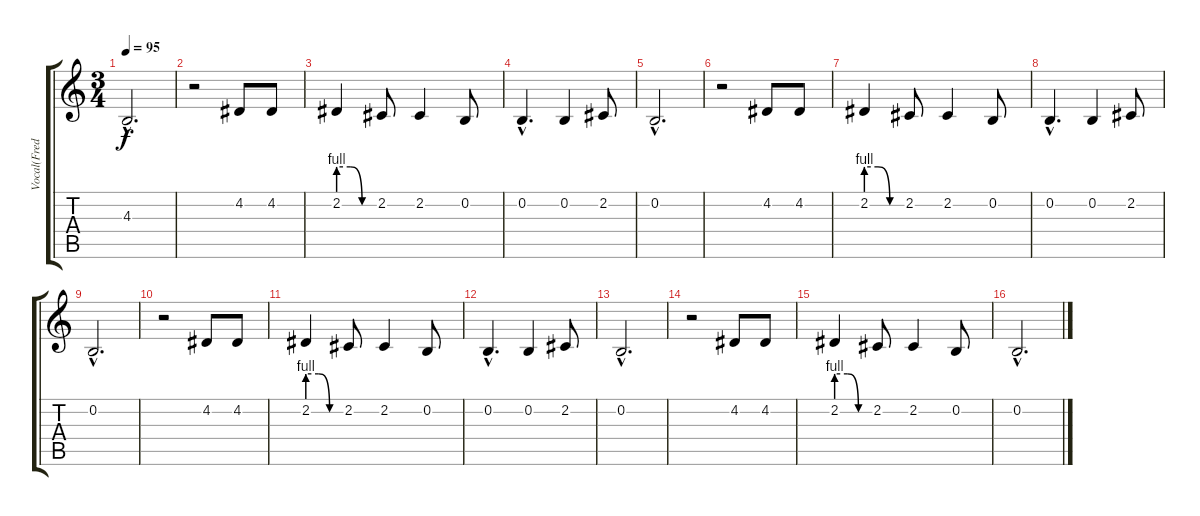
\track ("Vocal(Fred)" "Vocal(Fred") {instrument synthvoice}
\staff {score tabs}
\tuning (E4 B3 G3 D3 A2 E2) {hide}
\ts (3 4)
\tempo 95
\clef g2
\ks c
4.3{hac}.2{d dy f} |
r.2 4.2.8 4.2.8 |
2.2{be (custom 0 4 20 4 40 0 60 0)}.4 2.2.8 2.2.4 0.2.8 |
0.2{hac}.4{d} 0.2.4 2.2.8 |
0.2{hac}.2{d} |
r.2 4.2.8 4.2.8 |
2.2{be (custom 0 4 20 4 40 0 60 0)}.4 2.2.8 2.2.4 0.2.8 |
0.2{hac}.4{d} 0.2.4 2.2.8 |
0.2{hac}.2{d} |
r.2 4.2.8 4.2.8 |
2.2{be (custom 0 4 20 4 40 0 60 0)}.4 2.2.8 2.2.4 0.2.8 |
0.2{hac}.4{d} 0.2.4 2.2.8 |
0.2{hac}.2{d} |
r.2 4.2.8 4.2.8 |
2.2{be (custom 0 4 20 4 40 0 60 0)}.4 2.2.8 2.2.4 0.2.8 |
0.2{hac}.2{d}
